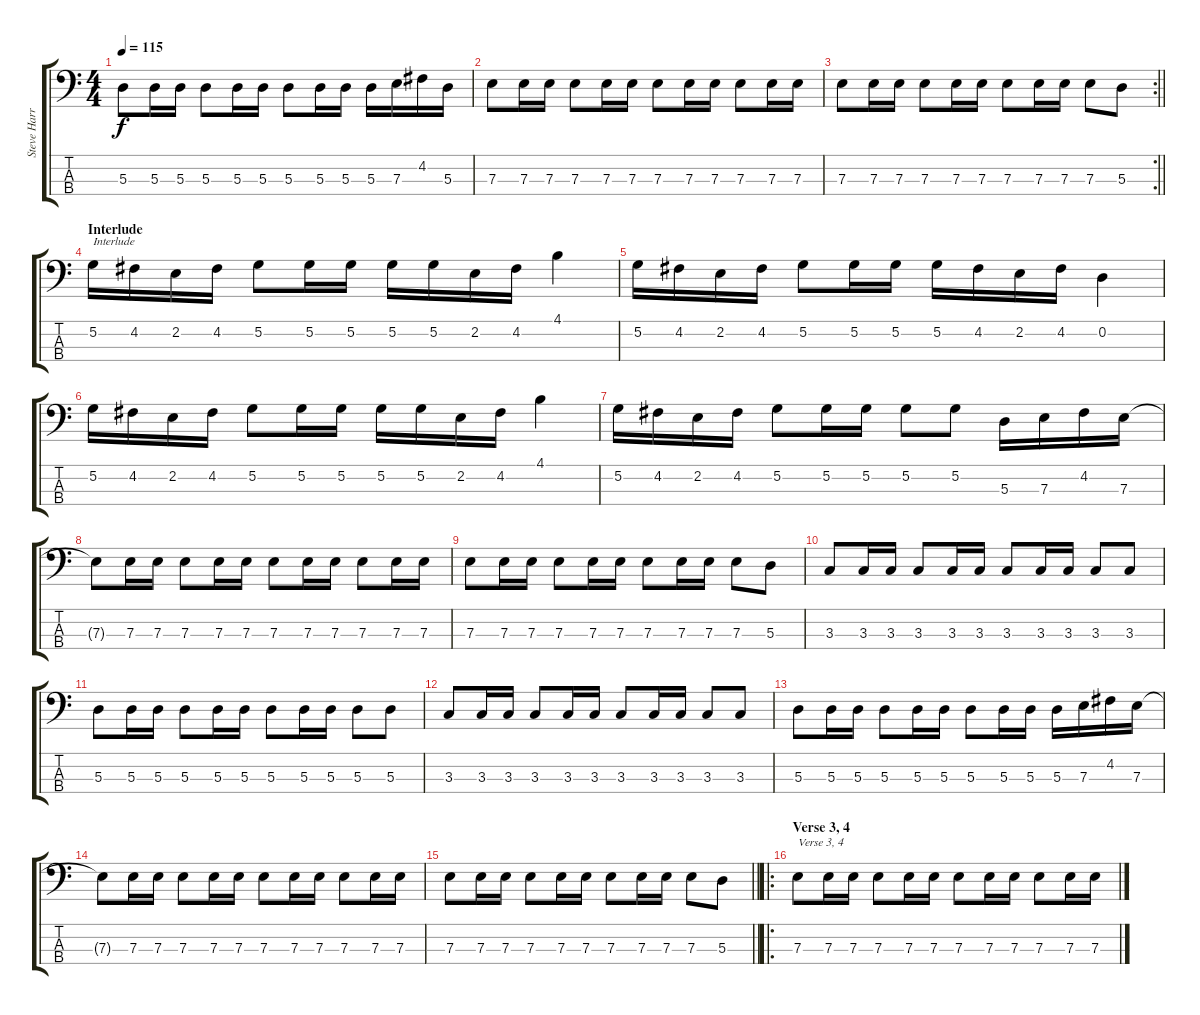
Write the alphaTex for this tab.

\track ("Steve Harris" "Steve Harr") {instrument electricbassfinger}
\staff {score tabs}
\tuning (G2 D2 A1 E1) {hide}
\ts (4 4)
\tempo 115
\clef f4
\ks c
5.3.8{dy f} 5.3.16 5.3.16 5.3.8 5.3.16 5.3.16 5.3.8 5.3.16 5.3.16 5.3.16 7.3.16 4.2.16 5.3.16 |
7.3.8 7.3.16 7.3.16 7.3.8 7.3.16 7.3.16 7.3.8 7.3.16 7.3.16 7.3.8 7.3.16 7.3.16 |
\rc 2
\barLineRight lightlight
7.3.8 7.3.16 7.3.16 7.3.8 7.3.16 7.3.16 7.3.8 7.3.16 7.3.16 7.3.8 5.3.8 |
\section ("" "Interlude")
5.2.16{txt "Interlude"} 4.2.16 2.2.16 4.2.16 5.2.8 5.2.16 5.2.16 5.2.16 5.2.16 2.2.16 4.2.16 4.1.4 |
5.2.16 4.2.16 2.2.16 4.2.16 5.2.8 5.2.16 5.2.16 5.2.16 4.2.16 2.2.16 4.2.16 0.2.4 |
5.2.16 4.2.16 2.2.16 4.2.16 5.2.8 5.2.16 5.2.16 5.2.16 5.2.16 2.2.16 4.2.16 4.1.4 |
5.2.16 4.2.16 2.2.16 4.2.16 5.2.8 5.2.16 5.2.16 5.2.8 5.2.8 5.3.16 7.3.16 4.2.16 7.3.16 |
7.3{t}.8 7.3.16 7.3.16 7.3.8 7.3.16 7.3.16 7.3.8 7.3.16 7.3.16 7.3.8 7.3.16 7.3.16 |
7.3.8 7.3.16 7.3.16 7.3.8 7.3.16 7.3.16 7.3.8 7.3.16 7.3.16 7.3.8 5.3.8 |
3.3.8 3.3.16 3.3.16 3.3.8 3.3.16 3.3.16 3.3.8 3.3.16 3.3.16 3.3.8 3.3.8 |
5.3.8 5.3.16 5.3.16 5.3.8 5.3.16 5.3.16 5.3.8 5.3.16 5.3.16 5.3.8 5.3.8 |
3.3.8 3.3.16 3.3.16 3.3.8 3.3.16 3.3.16 3.3.8 3.3.16 3.3.16 3.3.8 3.3.8 |
5.3.8 5.3.16 5.3.16 5.3.8 5.3.16 5.3.16 5.3.8 5.3.16 5.3.16 5.3.16 7.3.16 4.2.16 7.3.16 |
7.3{t}.8 7.3.16 7.3.16 7.3.8 7.3.16 7.3.16 7.3.8 7.3.16 7.3.16 7.3.8 7.3.16 7.3.16 |
\barLineRight lightlight
7.3.8 7.3.16 7.3.16 7.3.8 7.3.16 7.3.16 7.3.8 7.3.16 7.3.16 7.3.8 5.3.8 |
\ro
\section ("" "Verse 3, 4")
7.3.8{txt "Verse 3, 4"} 7.3.16 7.3.16 7.3.8 7.3.16 7.3.16 7.3.8 7.3.16 7.3.16 7.3.8 7.3.16 7.3.16
